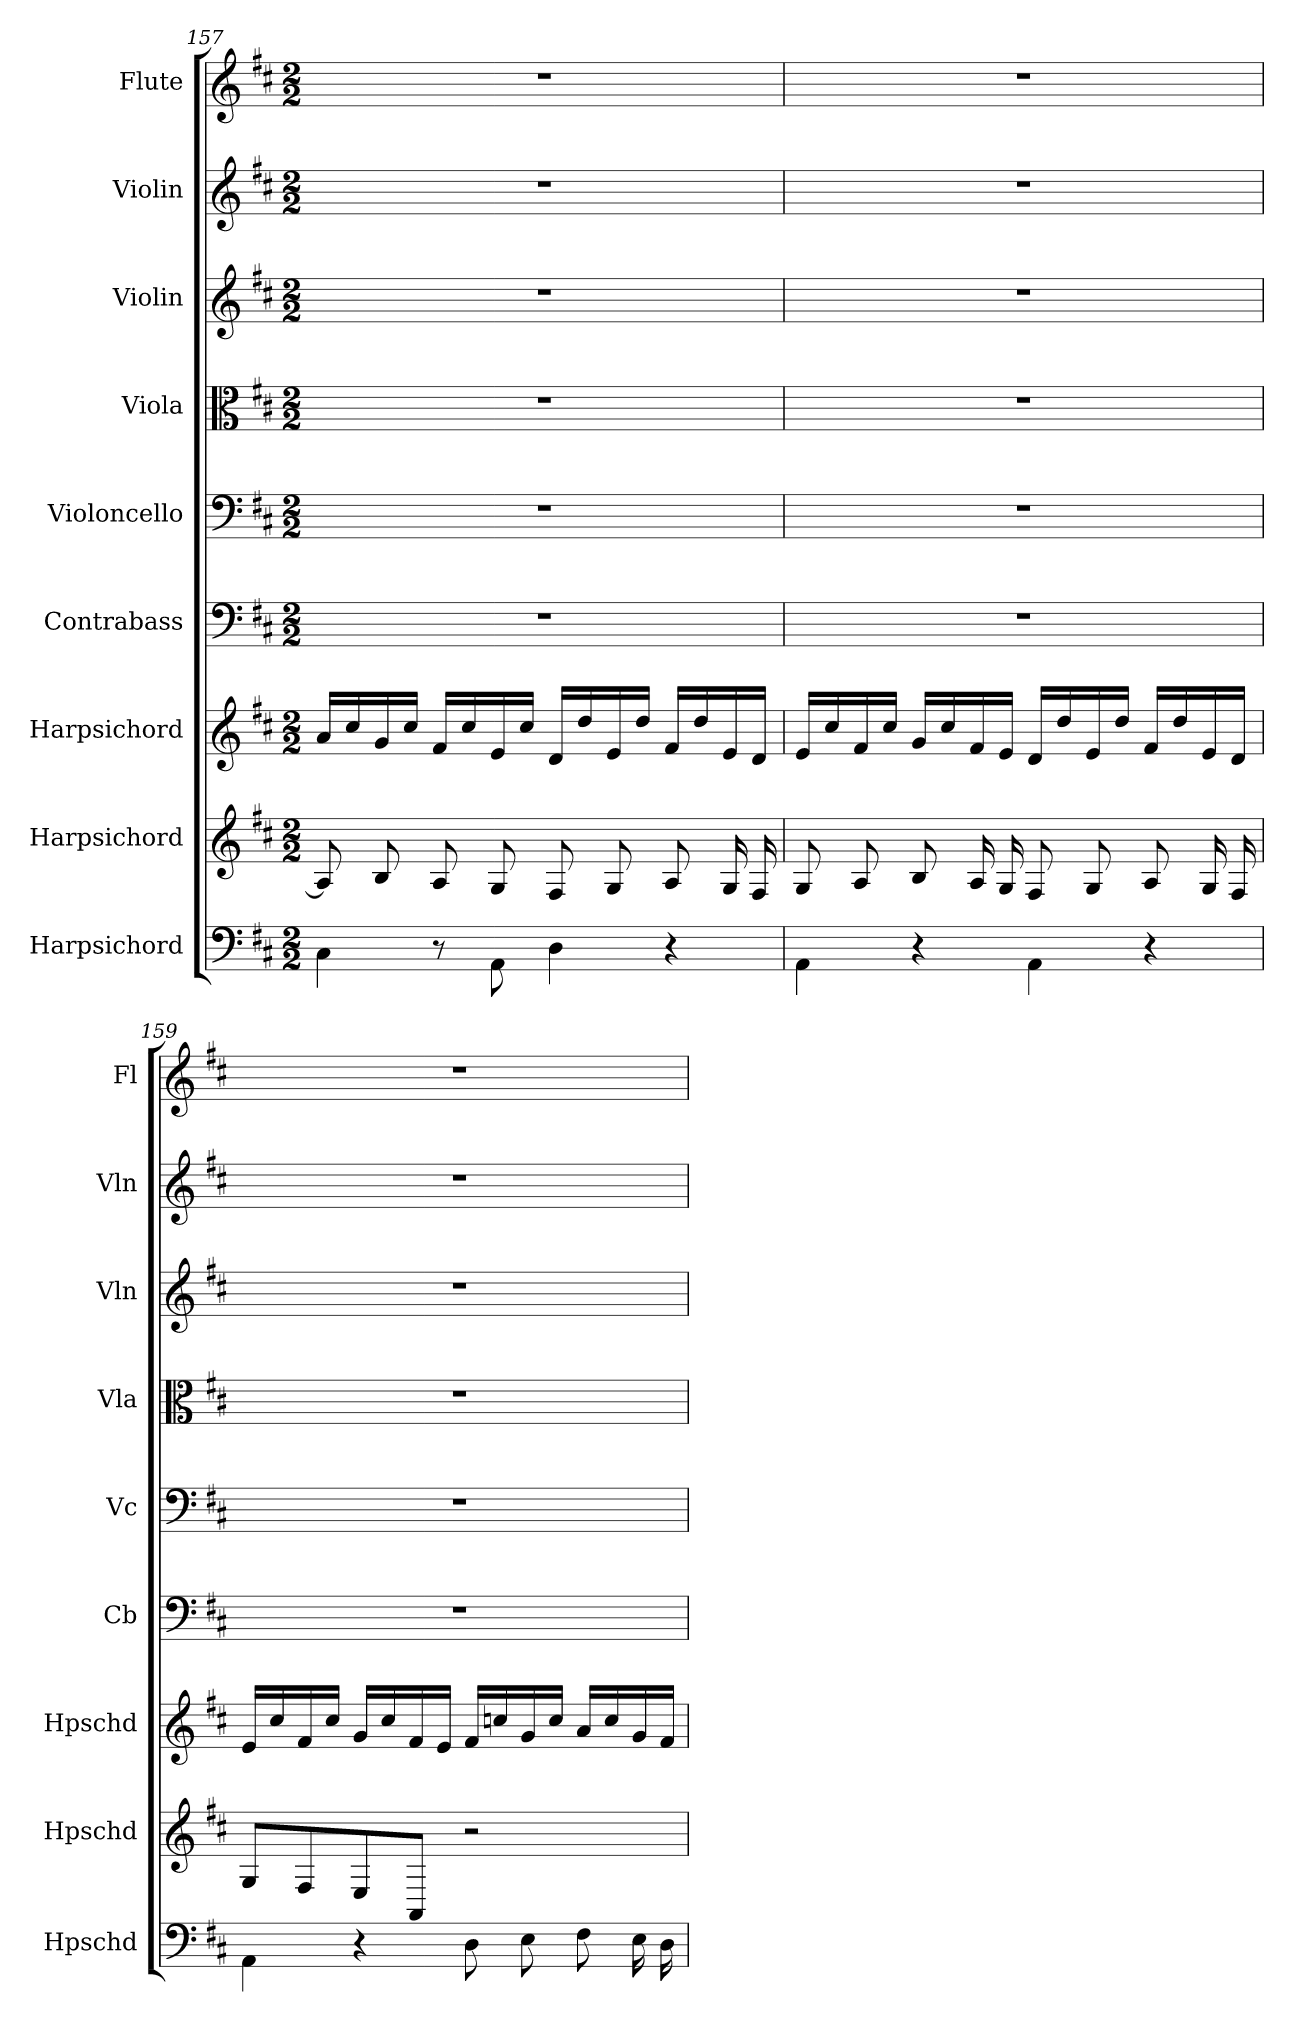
**kern	**kern	**kern	**kern	**kern	**kern	**kern	**kern	**kern
*part9	*part8	*part7	*part6	*part5	*part4	*part3	*part2	*part1
*staff9	*staff8	*staff7	*staff6	*staff5	*staff4	*staff3	*staff2	*staff1
*I"Harpsichord	*I"Harpsichord	*I"Harpsichord	*I"Contrabass	*I"Violoncello	*I"Viola	*I"Violin	*I"Violin	*I"Flute
*I'Hpschd	*I'Hpschd	*I'Hpschd	*I'Cb	*I'Vc	*I'Vla	*I'Vln	*I'Vln	*I'Fl
*clefF4	*clefG2	*clefG2	*clefF4	*clefF4	*clefC3	*clefG2	*clefG2	*clefG2
*k[f#c#]	*k[f#c#]	*k[f#c#]	*k[f#c#]	*k[f#c#]	*k[f#c#]	*k[f#c#]	*k[f#c#]	*k[f#c#]
*D:	*D:	*D:	*D:	*D:	*D:	*D:	*D:	*D:
*M2/2	*M2/2	*M2/2	*M2/2	*M2/2	*M2/2	*M2/2	*M2/2	*M2/2
=157	=157	=157	=157	=157	=157	=157	=157	=157
4C#\	8A/]	16a/LL	1r	1r	1r	1r	1r	1r
.	.	16cc#/	.	.	.	.	.	.
.	8B/	16g/	.	.	.	.	.	.
.	.	16cc#/JJ	.	.	.	.	.	.
8r	8A/	16f#/LL	.	.	.	.	.	.
.	.	16cc#/	.	.	.	.	.	.
8AA\	8G/	16e/	.	.	.	.	.	.
.	.	16cc#/JJ	.	.	.	.	.	.
4D\	8F#/	16d/LL	.	.	.	.	.	.
.	.	16dd/	.	.	.	.	.	.
.	8G/	16e/	.	.	.	.	.	.
.	.	16dd/JJ	.	.	.	.	.	.
4r	8A/	16f#/LL	.	.	.	.	.	.
.	.	16dd/	.	.	.	.	.	.
.	16G/	16e/	.	.	.	.	.	.
.	16F#/	16d/JJ	.	.	.	.	.	.
=158	=158	=158	=158	=158	=158	=158	=158	=158
4AA\	8G/	16e/LL	1r	1r	1r	1r	1r	1r
.	.	16cc#/	.	.	.	.	.	.
.	8A/	16f#/	.	.	.	.	.	.
.	.	16cc#/JJ	.	.	.	.	.	.
4r	8B/	16g/LL	.	.	.	.	.	.
.	.	16cc#/	.	.	.	.	.	.
.	16A/	16f#/	.	.	.	.	.	.
.	16G/	16e/JJ	.	.	.	.	.	.
4AA\	8F#/	16d/LL	.	.	.	.	.	.
.	.	16dd/	.	.	.	.	.	.
.	8G/	16e/	.	.	.	.	.	.
.	.	16dd/JJ	.	.	.	.	.	.
4r	8A/	16f#/LL	.	.	.	.	.	.
.	.	16dd/	.	.	.	.	.	.
.	16G/	16e/	.	.	.	.	.	.
.	16F#/	16d/JJ	.	.	.	.	.	.
=159	=159	=159	=159	=159	=159	=159	=159	=159
4AA\	8G/L	16e/LL	1r	1r	1r	1r	1r	1r
.	.	16cc#/	.	.	.	.	.	.
.	8F#/	16f#/	.	.	.	.	.	.
.	.	16cc#/JJ	.	.	.	.	.	.
4r	8E/	16g/LL	.	.	.	.	.	.
.	.	16cc#/	.	.	.	.	.	.
.	8AA/J	16f#/	.	.	.	.	.	.
.	.	16e/JJ	.	.	.	.	.	.
8D\	2r	16f#/LL	.	.	.	.	.	.
.	.	16ccn/	.	.	.	.	.	.
8E\	.	16g/	.	.	.	.	.	.
.	.	16cc/JJ	.	.	.	.	.	.
8F#\	.	16a/LL	.	.	.	.	.	.
.	.	16cc/	.	.	.	.	.	.
16E\	.	16g/	.	.	.	.	.	.
16D\	.	16f#/JJ	.	.	.	.	.	.
=	=	=	=	=	=	=	=	=
*-	*-	*-	*-	*-	*-	*-	*-	*-
